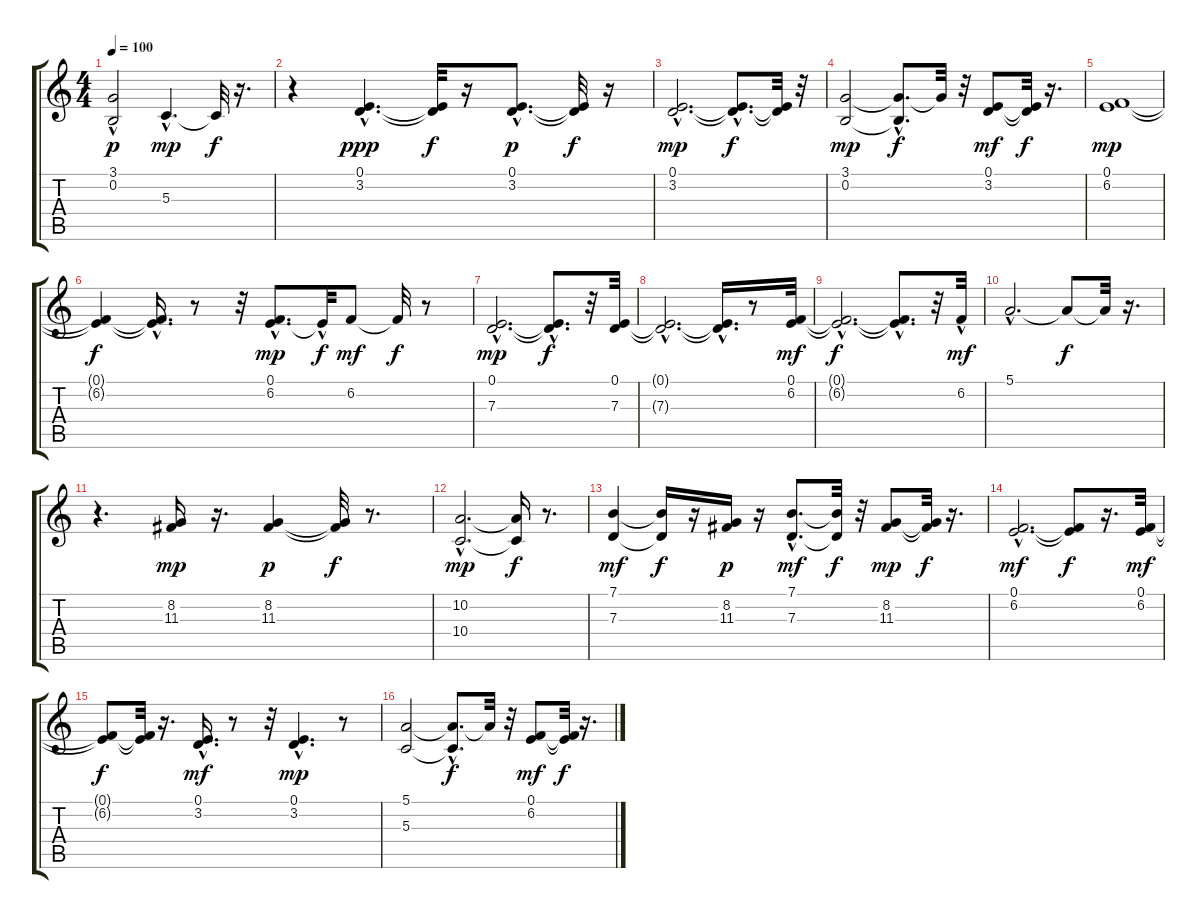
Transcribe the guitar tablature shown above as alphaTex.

\track "" {instrument stringensemble1}
\staff {score tabs}
\tuning (E4 B3 G3 D3 A2 E2) {hide}
\ts (4 4)
\tempo 100
\clef g2
\ks c
(3.1{hac} 0.2{hac}).2{dy p} 5.3{hac}.4{d dy mp} 5.3{t}.32{dy f} r.16{d} |
r.4 (0.1{hac} 3.2{hac}).4{d dy ppp} (0.1{t} 3.2{t}).32{dy f} r.16 (0.1{hac} 3.2{hac}).8{d dy p} (0.1{t} 3.2{t}).32{dy f} r.16 |
(0.1{hac} 3.2{hac}).2{d dy mp} (0.1{hac t} 3.2{hac t}).8{d dy f} (0.1{t} 3.2{t}).32 r.32 |
(3.1 0.2).2{dy mp} (3.1{hac t} 0.2{hac t}).8{d dy f} 3.1{t}.32 r.32 (0.1 3.2).8{dy mf} (0.1{t} 3.2{t}).32{dy f} r.16{d} |
(0.1 6.2).1{dy mp} |
(0.1{t} 6.2{t}).4{dy f} (0.1{hac t} 6.2{hac t}).16{d} r.8 r.32 (0.1{hac} 6.2{hac}).8{d dy mp} 0.1{hac t}.32{dy f} 6.2.8{dy mf} 6.2{t}.32{dy f} r.8 |
(0.1{hac} 7.3{hac}).2{d dy mp} (0.1{hac t} 7.3{t}).8{d dy f} r.32 (0.1 7.3).32 |
(0.1{hac t} 7.3{hac t}).2{d} (0.1{hac t} 7.3{hac t}).16{d} r.8 (0.1 6.2).32{dy mf} |
(0.1{hac t} 6.2{hac t}).2{d dy f} (0.1{hac t} 6.2{hac t}).8{d} r.32 6.2{hac}.32{dy mf} |
5.1{hac}.2{d} 5.1{t}.8{dy f} 5.1{t}.32 r.16{d} |
r.4{d} (8.2 11.3).16{dy mp} r.16{d} (8.2 11.3).4{dy p} (8.2{t} 11.3{t}).32{dy f} r.8{d} |
(10.2{hac} 10.4{hac}).2{d dy mp} (10.2{t} 10.4{t}).16{dy f} r.8{d} |
(7.1 7.3).4{dy mf} (7.1{t} 7.3{t}).16{dy f} r.16 (8.2 11.3).16{dy p} r.16 (7.1{hac} 7.3{hac}).8{d dy mf} (7.1{t} 7.3{t}).32{dy f} r.32 (8.2 11.3).8{dy mp} (8.2{t} 11.3{t}).32{dy f} r.16{d} |
(0.1{hac} 6.2{hac}).2{d dy mf} (0.1{t} 6.2{t}).8{dy f} r.16{d} (0.1 6.2).32{dy mf} |
(0.1{t} 6.2{t}).8{dy f} (0.1{t} 6.2{t}).32 r.16{d} (0.1{hac} 3.2{hac}).16{d dy mf} r.8 r.32 (0.1{hac} 3.2{hac}).4{d dy mp} r.8 |
(5.1 5.3).2 (5.1{hac t} 5.3{hac t}).8{d dy f} 5.1{t}.32 r.32 (0.1 6.2).8{dy mf} (0.1{t} 6.2{t}).32{dy f} r.16{d}
